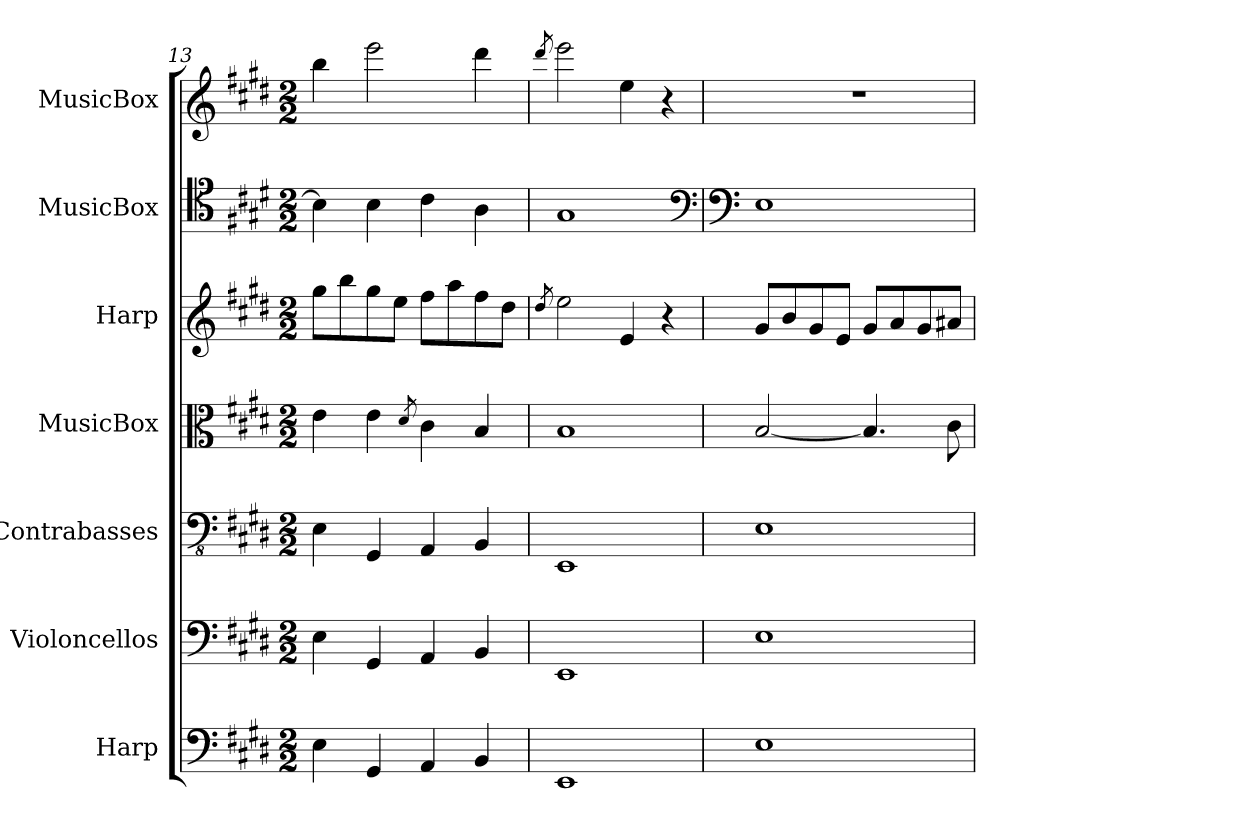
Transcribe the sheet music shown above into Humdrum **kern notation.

**kern	**kern	**kern	**kern	**kern	**kern	**kern
*part7	*part6	*part5	*part4	*part3	*part2	*part1
*staff7	*staff6	*staff5	*staff4	*staff3	*staff2	*staff1
*I"Harp	*I"Violoncellos	*I"Contrabasses	*I"MusicBox	*I"Harp	*I"MusicBox	*I"MusicBox
*I'Hrp.	*I'Vlcs.	*I'Cbs.	*I'MuBx.	*I'Hrp.	*I'MuBx.	*I'MuBx.
*clefF4	*clefF4	*clefFv4	*clefC3	*clefG2	*clefC4	*clefG2
*k[f#c#g#d#]	*k[f#c#g#d#]	*k[f#c#g#d#]	*k[f#c#g#d#]	*k[f#c#g#d#]	*k[f#c#g#d#]	*k[f#c#g#d#]
*E:	*E:	*E:	*E:	*E:	*E:	*E:
*M2/2	*M2/2	*M2/2	*M2/2	*M2/2	*M2/2	*M2/2
=13	=13	=13	=13	=13	=13	=13
4E\	4E\	4EE\	4e\	8gg#\L	4B\]	4bb\
.	.	.	.	8bb\	.	.
4GG#/	4GG#/	4GGG#/	4e\	8gg#\	4B\	2eee\
.	.	.	.	8ee\J	.	.
.	.	.	8qd#/	.	.	.
4AA/	4AA/	4AAA/	4c#\	8ff#\L	4c#\	.
.	.	.	.	8aa\	.	.
4BB/	4BB/	4BBB/	4B/	8ff#\	4A\	4ddd#\
.	.	.	.	8dd#\J	.	.
=14	=14	=14	=14	=14	=14	=14
.	.	.	.	8qdd#/	.	8qddd#/
1EE	1EE	1EEE	1B	2ee\	1G#	2eee\
.	.	.	.	4e/	.	4ee\
.	.	.	.	4r	.	4r
*	*	*	*	*	*clefF4	*
!!LO:PB:g=z
=15	=15	=15	=15	=15	=15	=15
*	*	*	*	*	*clefF4	*
1E	1E	1EE	[2B/	8g#/L	1E	1r
.	.	.	.	8b/	.	.
.	.	.	.	8g#/	.	.
.	.	.	.	8e/J	.	.
.	.	.	4.B/]	8g#/L	.	.
.	.	.	.	8a/	.	.
.	.	.	.	8g#/	.	.
.	.	.	8c#\	8a#X/J	.	.
=	=	=	=	=	=	=
*-	*-	*-	*-	*-	*-	*-
